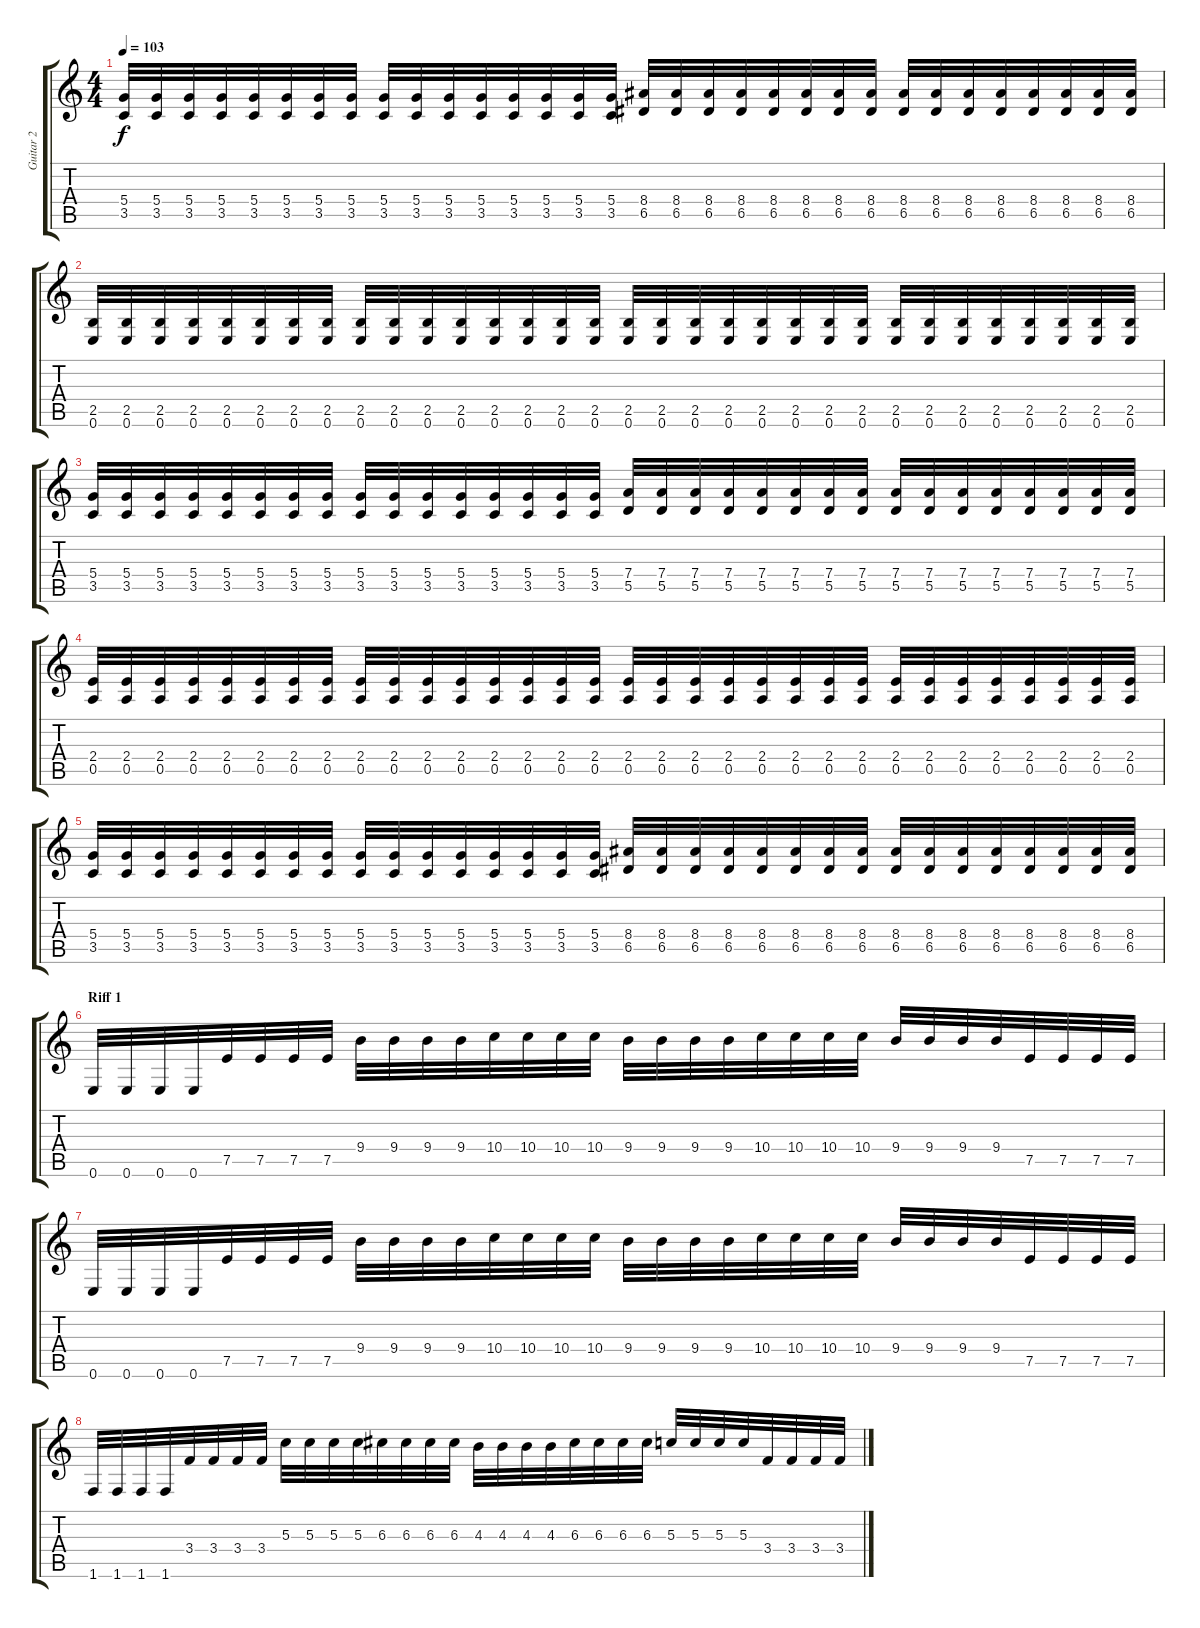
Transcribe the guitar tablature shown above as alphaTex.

\track ("Guitar 2" "Guitar 2") {instrument overdrivenguitar}
\staff {score tabs}
\tuning (E4 B3 G3 D3 A2 E2) {hide}
\ts (4 4)
\tempo 103
\clef g2
\ks c
(5.4 3.5).32{dy f} (5.4 3.5).32 (5.4 3.5).32 (5.4 3.5).32 (5.4 3.5).32 (5.4 3.5).32 (5.4 3.5).32 (5.4 3.5).32 (5.4 3.5).32 (5.4 3.5).32 (5.4 3.5).32 (5.4 3.5).32 (5.4 3.5).32 (5.4 3.5).32 (5.4 3.5).32 (5.4 3.5).32 (8.4 6.5).32 (8.4 6.5).32 (8.4 6.5).32 (8.4 6.5).32 (8.4 6.5).32 (8.4 6.5).32 (8.4 6.5).32 (8.4 6.5).32 (8.4 6.5).32 (8.4 6.5).32 (8.4 6.5).32 (8.4 6.5).32 (8.4 6.5).32 (8.4 6.5).32 (8.4 6.5).32 (8.4 6.5).32 |
(2.5 0.6).32 (2.5 0.6).32 (2.5 0.6).32 (2.5 0.6).32 (2.5 0.6).32 (2.5 0.6).32 (2.5 0.6).32 (2.5 0.6).32 (2.5 0.6).32 (2.5 0.6).32 (2.5 0.6).32 (2.5 0.6).32 (2.5 0.6).32 (2.5 0.6).32 (2.5 0.6).32 (2.5 0.6).32 (2.5 0.6).32 (2.5 0.6).32 (2.5 0.6).32 (2.5 0.6).32 (2.5 0.6).32 (2.5 0.6).32 (2.5 0.6).32 (2.5 0.6).32 (2.5 0.6).32 (2.5 0.6).32 (2.5 0.6).32 (2.5 0.6).32 (2.5 0.6).32 (2.5 0.6).32 (2.5 0.6).32 (2.5 0.6).32 |
(5.4 3.5).32 (5.4 3.5).32 (5.4 3.5).32 (5.4 3.5).32 (5.4 3.5).32 (5.4 3.5).32 (5.4 3.5).32 (5.4 3.5).32 (5.4 3.5).32 (5.4 3.5).32 (5.4 3.5).32 (5.4 3.5).32 (5.4 3.5).32 (5.4 3.5).32 (5.4 3.5).32 (5.4 3.5).32 (7.4 5.5).32 (7.4 5.5).32 (7.4 5.5).32 (7.4 5.5).32 (7.4 5.5).32 (7.4 5.5).32 (7.4 5.5).32 (7.4 5.5).32 (7.4 5.5).32 (7.4 5.5).32 (7.4 5.5).32 (7.4 5.5).32 (7.4 5.5).32 (7.4 5.5).32 (7.4 5.5).32 (7.4 5.5).32 |
(2.4 0.5).32 (2.4 0.5).32 (2.4 0.5).32 (2.4 0.5).32 (2.4 0.5).32 (2.4 0.5).32 (2.4 0.5).32 (2.4 0.5).32 (2.4 0.5).32 (2.4 0.5).32 (2.4 0.5).32 (2.4 0.5).32 (2.4 0.5).32 (2.4 0.5).32 (2.4 0.5).32 (2.4 0.5).32 (2.4 0.5).32 (2.4 0.5).32 (2.4 0.5).32 (2.4 0.5).32 (2.4 0.5).32 (2.4 0.5).32 (2.4 0.5).32 (2.4 0.5).32 (2.4 0.5).32 (2.4 0.5).32 (2.4 0.5).32 (2.4 0.5).32 (2.4 0.5).32 (2.4 0.5).32 (2.4 0.5).32 (2.4 0.5).32 |
(5.4 3.5).32 (5.4 3.5).32 (5.4 3.5).32 (5.4 3.5).32 (5.4 3.5).32 (5.4 3.5).32 (5.4 3.5).32 (5.4 3.5).32 (5.4 3.5).32 (5.4 3.5).32 (5.4 3.5).32 (5.4 3.5).32 (5.4 3.5).32 (5.4 3.5).32 (5.4 3.5).32 (5.4 3.5).32 (8.4 6.5).32 (8.4 6.5).32 (8.4 6.5).32 (8.4 6.5).32 (8.4 6.5).32 (8.4 6.5).32 (8.4 6.5).32 (8.4 6.5).32 (8.4 6.5).32 (8.4 6.5).32 (8.4 6.5).32 (8.4 6.5).32 (8.4 6.5).32 (8.4 6.5).32 (8.4 6.5).32 (8.4 6.5).32 |
\section ("" "Riff 1")
0.6.32 0.6.32 0.6.32 0.6.32 7.5.32 7.5.32 7.5.32 7.5.32 9.4.32 9.4.32 9.4.32 9.4.32 10.4.32 10.4.32 10.4.32 10.4.32 9.4.32 9.4.32 9.4.32 9.4.32 10.4.32 10.4.32 10.4.32 10.4.32 9.4.32 9.4.32 9.4.32 9.4.32 7.5.32 7.5.32 7.5.32 7.5.32 |
0.6.32 0.6.32 0.6.32 0.6.32 7.5.32 7.5.32 7.5.32 7.5.32 9.4.32 9.4.32 9.4.32 9.4.32 10.4.32 10.4.32 10.4.32 10.4.32 9.4.32 9.4.32 9.4.32 9.4.32 10.4.32 10.4.32 10.4.32 10.4.32 9.4.32 9.4.32 9.4.32 9.4.32 7.5.32 7.5.32 7.5.32 7.5.32 |
1.6.32 1.6.32 1.6.32 1.6.32 3.4.32 3.4.32 3.4.32 3.4.32 5.3.32 5.3.32 5.3.32 5.3.32 6.3.32 6.3.32 6.3.32 6.3.32 4.3.32 4.3.32 4.3.32 4.3.32 6.3.32 6.3.32 6.3.32 6.3.32 5.3.32 5.3.32 5.3.32 5.3.32 3.4.32 3.4.32 3.4.32 3.4.32
